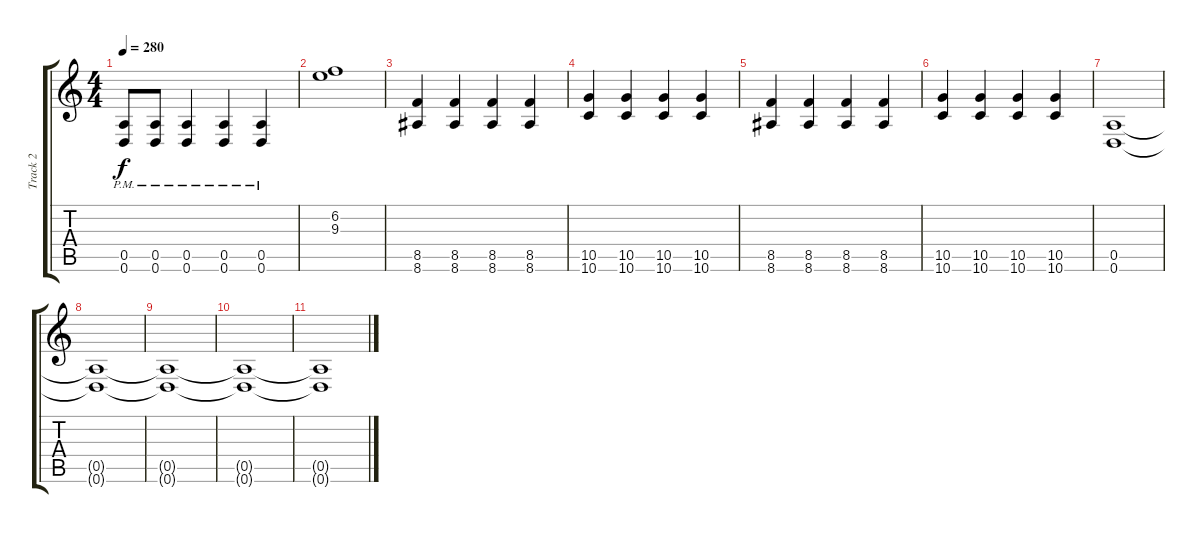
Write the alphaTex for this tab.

\track ("Track 2" "Track 2") {instrument distortionguitar}
\staff {score tabs}
\tuning (E4 B3 G3 D3 A2 D2) {hide}
\ts (4 4)
\tempo 280
\clef g2
\ks c
(0.5{pm} 0.6{pm}).8{dy f} (0.5{pm} 0.6{pm}).8 (0.5{pm} 0.6{pm}).4 (0.5{pm} 0.6{pm}).4 (0.5{pm} 0.6{pm}).4 |
(6.2 9.3).1 |
(8.5 8.6).4 (8.5 8.6).4 (8.5 8.6).4 (8.5 8.6).4 |
(10.5 10.6).4 (10.5 10.6).4 (10.5 10.6).4 (10.5 10.6).4 |
(8.5 8.6).4 (8.5 8.6).4 (8.5 8.6).4 (8.5 8.6).4 |
(10.5 10.6).4 (10.5 10.6).4 (10.5 10.6).4 (10.5 10.6).4 |
(0.5 0.6).1 |
(0.5{t} 0.6{t}).1 |
(0.5{t} 0.6{t}).1 |
(0.5{t} 0.6{t}).1 |
(0.5{t} 0.6{t}).1
